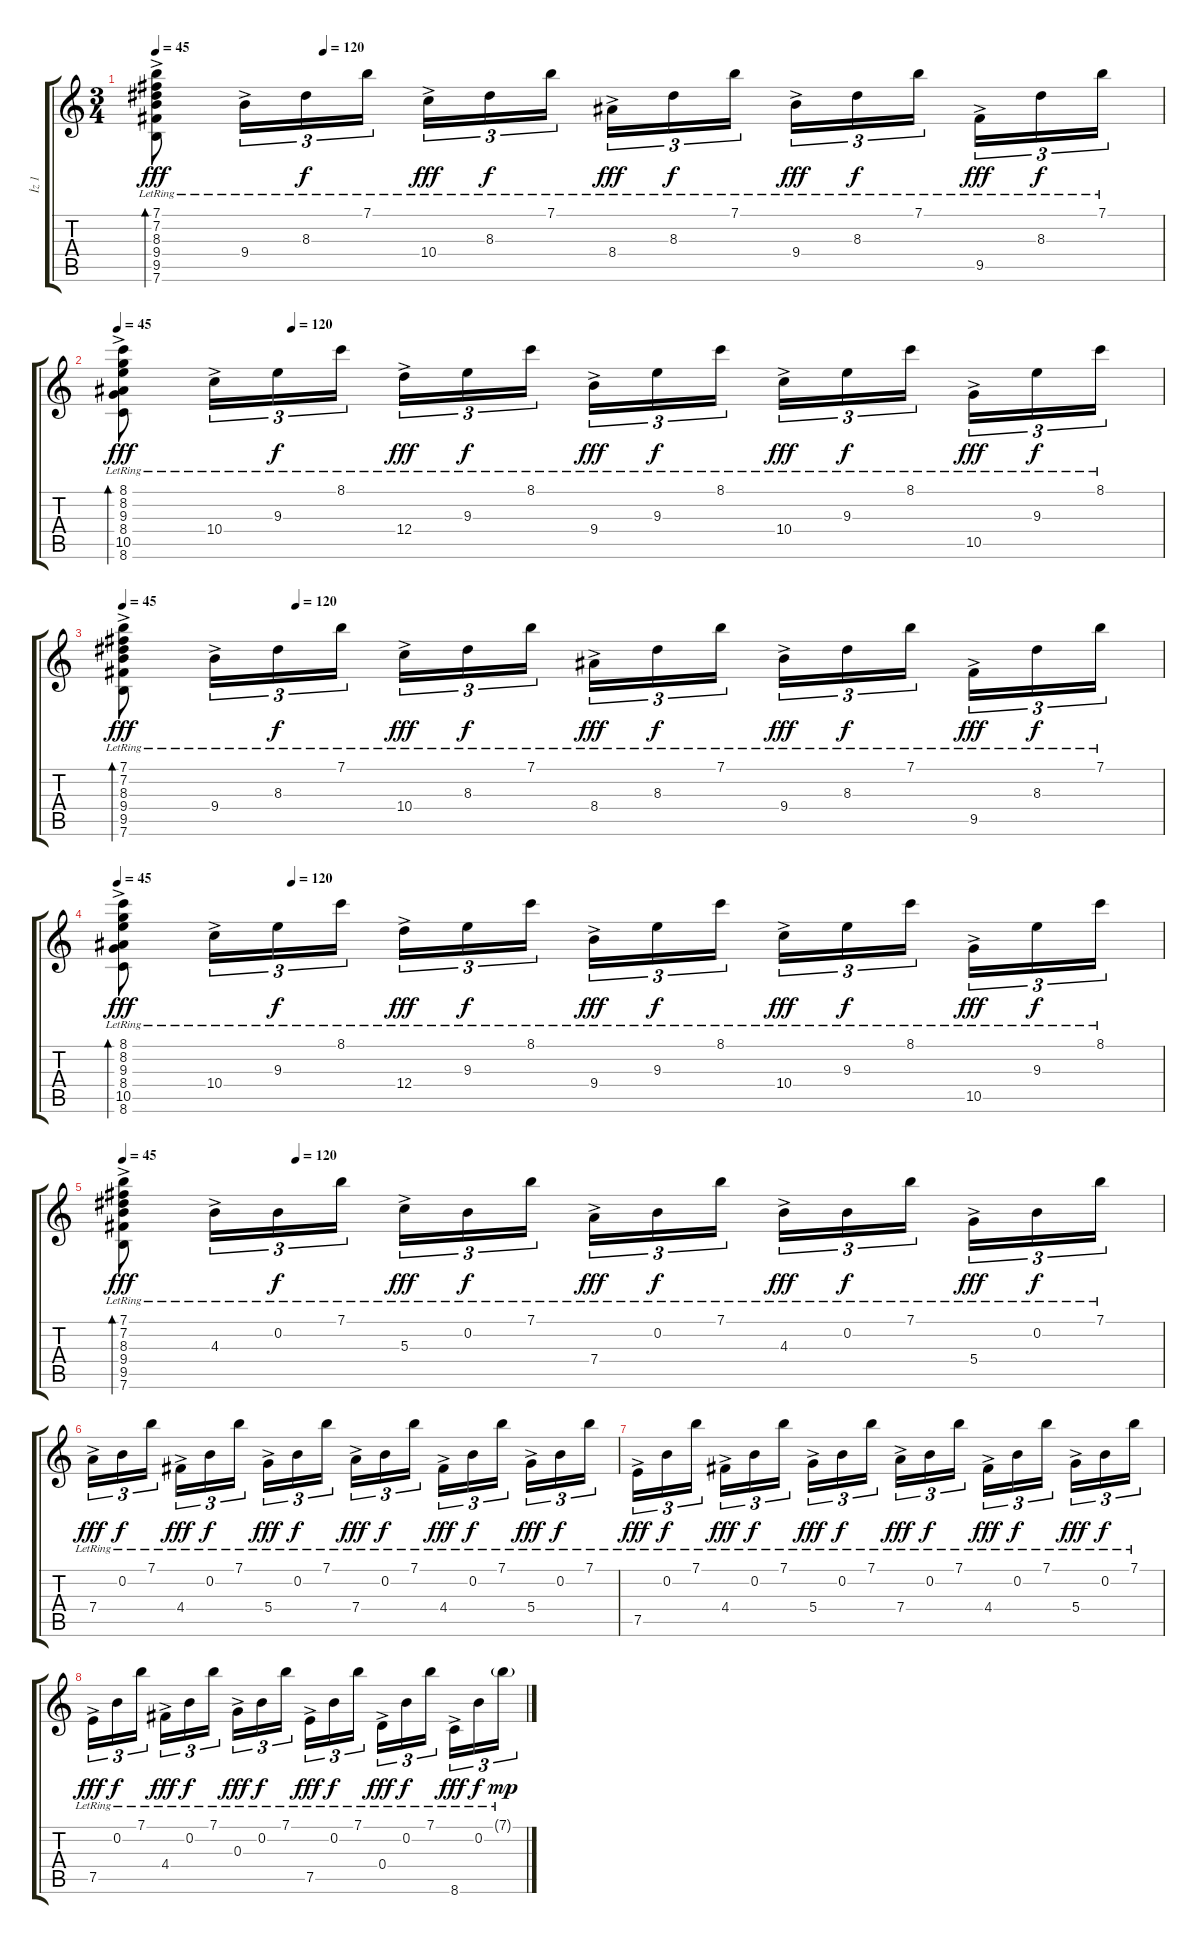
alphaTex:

\track ("İz 1" "İz 1") {instrument acousticguitarnylon}
\staff {score tabs}
\tuning (E4 B3 G3 D3 A2 E2) {hide}
\ts (3 4)
\tempo 45
\tempo (120 0.16666666666666666)
\clef g2
\ks c
(7.1{ac lr} 7.2{ac lr} 8.3{ac lr} 9.4{ac} 9.5{ac} 7.6{ac lr}).8{bd 120 dy fff} 9.4{ac lr}.16{tu (3 2)} 8.3{lr}.16{tu (3 2) dy f} 7.1{lr}.16{tu (3 2)} 10.4{ac lr}.16{tu (3 2) dy fff} 8.3{lr}.16{tu (3 2) dy f} 7.1{lr}.16{tu (3 2)} 8.4{ac lr}.16{tu (3 2) dy fff} 8.3{lr}.16{tu (3 2) dy f} 7.1{lr}.16{tu (3 2)} 9.4{ac lr}.16{tu (3 2) dy fff} 8.3{lr}.16{tu (3 2) dy f} 7.1{lr}.16{tu (3 2)} 9.5{ac lr}.16{tu (3 2) dy fff} 8.3{lr}.16{tu (3 2) dy f} 7.1{lr}.16{tu (3 2)} |
\tempo 45
\tempo (120 0.16666666666666666)
(8.1{ac lr} 8.2{ac lr} 9.3{ac lr} 8.4{ac} 10.5{ac} 8.6{ac lr}).8{bd 120 dy fff} 10.4{ac lr}.16{tu (3 2)} 9.3{lr}.16{tu (3 2) dy f} 8.1{lr}.16{tu (3 2)} 12.4{ac lr}.16{tu (3 2) dy fff} 9.3{lr}.16{tu (3 2) dy f} 8.1{lr}.16{tu (3 2)} 9.4{ac lr}.16{tu (3 2) dy fff} 9.3{lr}.16{tu (3 2) dy f} 8.1{lr}.16{tu (3 2)} 10.4{ac lr}.16{tu (3 2) dy fff} 9.3{lr}.16{tu (3 2) dy f} 8.1{lr}.16{tu (3 2)} 10.5{ac lr}.16{tu (3 2) dy fff} 9.3{lr}.16{tu (3 2) dy f} 8.1{lr}.16{tu (3 2)} |
\tempo 45
\tempo (120 0.16666666666666666)
(7.1{ac lr} 7.2{ac lr} 8.3{ac lr} 9.4{ac} 9.5{ac} 7.6{ac lr}).8{bd 120 dy fff} 9.4{ac lr}.16{tu (3 2)} 8.3{lr}.16{tu (3 2) dy f} 7.1{lr}.16{tu (3 2)} 10.4{ac lr}.16{tu (3 2) dy fff} 8.3{lr}.16{tu (3 2) dy f} 7.1{lr}.16{tu (3 2)} 8.4{ac lr}.16{tu (3 2) dy fff} 8.3{lr}.16{tu (3 2) dy f} 7.1{lr}.16{tu (3 2)} 9.4{ac lr}.16{tu (3 2) dy fff} 8.3{lr}.16{tu (3 2) dy f} 7.1{lr}.16{tu (3 2)} 9.5{ac lr}.16{tu (3 2) dy fff} 8.3{lr}.16{tu (3 2) dy f} 7.1{lr}.16{tu (3 2)} |
\tempo 45
\tempo (120 0.16666666666666666)
(8.1{ac lr} 8.2{ac lr} 9.3{ac lr} 8.4{ac} 10.5{ac} 8.6{ac lr}).8{bd 120 dy fff} 10.4{ac lr}.16{tu (3 2)} 9.3{lr}.16{tu (3 2) dy f} 8.1{lr}.16{tu (3 2)} 12.4{ac lr}.16{tu (3 2) dy fff} 9.3{lr}.16{tu (3 2) dy f} 8.1{lr}.16{tu (3 2)} 9.4{ac lr}.16{tu (3 2) dy fff} 9.3{lr}.16{tu (3 2) dy f} 8.1{lr}.16{tu (3 2)} 10.4{ac lr}.16{tu (3 2) dy fff} 9.3{lr}.16{tu (3 2) dy f} 8.1{lr}.16{tu (3 2)} 10.5{ac lr}.16{tu (3 2) dy fff} 9.3{lr}.16{tu (3 2) dy f} 8.1{lr}.16{tu (3 2)} |
\tempo 45
\tempo (120 0.16666666666666666)
(7.1{ac} 7.2{ac} 8.3{ac} 9.4{ac} 9.5{ac} 7.6{ac lr}).8{bd 120 dy fff} 4.3{ac lr}.16{tu (3 2)} 0.2{lr}.16{tu (3 2) dy f} 7.1{lr}.16{tu (3 2)} 5.3{ac lr}.16{tu (3 2) dy fff} 0.2{lr}.16{tu (3 2) dy f} 7.1{lr}.16{tu (3 2)} 7.4{ac lr}.16{tu (3 2) dy fff} 0.2{lr}.16{tu (3 2) dy f} 7.1{lr}.16{tu (3 2)} 4.3{ac lr}.16{tu (3 2) dy fff} 0.2{lr}.16{tu (3 2) dy f} 7.1{lr}.16{tu (3 2)} 5.4{ac lr}.16{tu (3 2) dy fff} 0.2{lr}.16{tu (3 2) dy f} 7.1{lr}.16{tu (3 2)} |
7.4{ac lr}.16{tu (3 2) dy fff} 0.2{lr}.16{tu (3 2) dy f} 7.1{lr}.16{tu (3 2)} 4.4{ac lr}.16{tu (3 2) dy fff} 0.2{lr}.16{tu (3 2) dy f} 7.1{lr}.16{tu (3 2)} 5.4{ac lr}.16{tu (3 2) dy fff} 0.2{lr}.16{tu (3 2) dy f} 7.1{lr}.16{tu (3 2)} 7.4{ac lr}.16{tu (3 2) dy fff} 0.2{lr}.16{tu (3 2) dy f} 7.1{lr}.16{tu (3 2)} 4.4{ac lr}.16{tu (3 2) dy fff} 0.2{lr}.16{tu (3 2) dy f} 7.1{lr}.16{tu (3 2)} 5.4{ac lr}.16{tu (3 2) dy fff} 0.2{lr}.16{tu (3 2) dy f} 7.1{lr}.16{tu (3 2)} |
7.5{ac lr}.16{tu (3 2) dy fff} 0.2{lr}.16{tu (3 2) dy f} 7.1{lr}.16{tu (3 2)} 4.4{ac lr}.16{tu (3 2) dy fff} 0.2{lr}.16{tu (3 2) dy f} 7.1{lr}.16{tu (3 2)} 5.4{ac lr}.16{tu (3 2) dy fff} 0.2{lr}.16{tu (3 2) dy f} 7.1{lr}.16{tu (3 2)} 7.4{ac lr}.16{tu (3 2) dy fff} 0.2{lr}.16{tu (3 2) dy f} 7.1{lr}.16{tu (3 2)} 4.4{ac lr}.16{tu (3 2) dy fff} 0.2{lr}.16{tu (3 2) dy f} 7.1{lr}.16{tu (3 2)} 5.4{ac lr}.16{tu (3 2) dy fff} 0.2{lr}.16{tu (3 2) dy f} 7.1{lr}.16{tu (3 2)} |
7.5{ac lr}.16{tu (3 2) dy fff} 0.2{lr}.16{tu (3 2) dy f} 7.1{lr}.16{tu (3 2)} 4.4{ac lr}.16{tu (3 2) dy fff} 0.2{lr}.16{tu (3 2) dy f} 7.1{lr}.16{tu (3 2)} 0.3{ac lr}.16{tu (3 2) dy fff} 0.2{lr}.16{tu (3 2) dy f} 7.1{lr}.16{tu (3 2)} 7.5{ac lr}.16{tu (3 2) dy fff} 0.2{lr}.16{tu (3 2) dy f} 7.1{lr}.16{tu (3 2)} 0.4{ac lr}.16{tu (3 2) dy fff} 0.2{lr}.16{tu (3 2) dy f} 7.1{lr}.16{tu (3 2)} 8.6{ac lr}.16{tu (3 2) dy fff} 0.2{lr}.16{tu (3 2) dy f} 7.1{g lr}.16{tu (3 2) dy mp}
